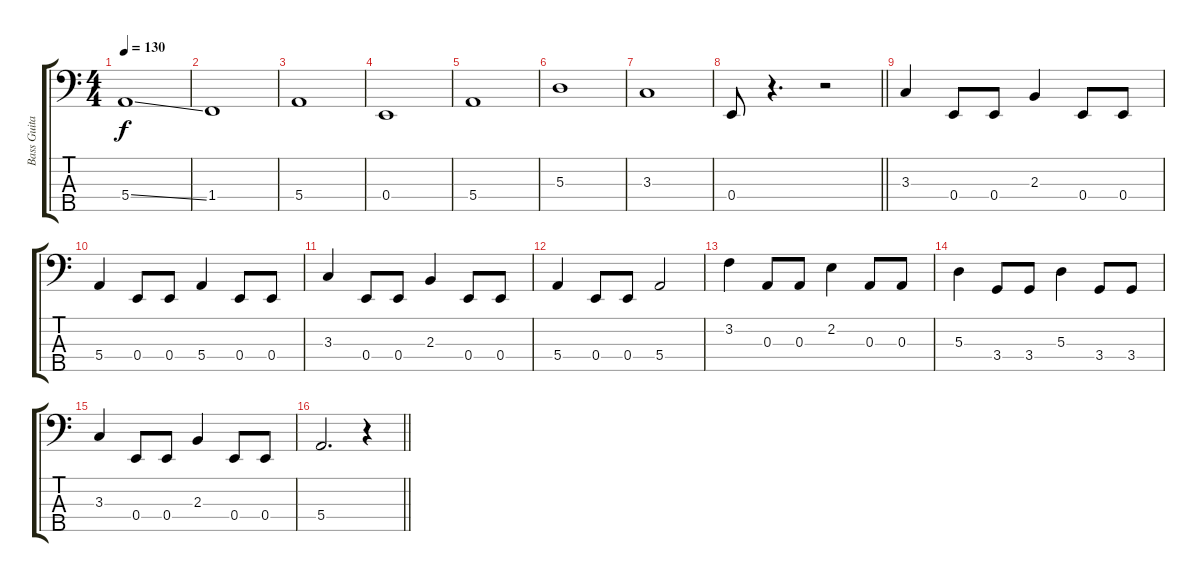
\track ("Bass Guitar" "Bass Guita") {instrument electricbassfinger}
\staff {score tabs}
\tuning (G2 D2 A1 E1 B0) {hide}
\ts (4 4)
\tempo 130
\clef f4
\ks c
5.4{ss}.1{dy f} |
1.4.1 |
5.4.1 |
0.4.1 |
5.4.1 |
5.3.1 |
3.3.1 |
\barLineRight lightlight
0.4.8 r.4{d} r.2 |
3.3.4 0.4.8 0.4.8 2.3.4 0.4.8 0.4.8 |
5.4.4 0.4.8 0.4.8 5.4.4 0.4.8 0.4.8 |
3.3.4 0.4.8 0.4.8 2.3.4 0.4.8 0.4.8 |
5.4.4 0.4.8 0.4.8 5.4.2 |
3.2.4 0.3.8 0.3.8 2.2.4 0.3.8 0.3.8 |
5.3.4 3.4.8 3.4.8 5.3.4 3.4.8 3.4.8 |
3.3.4 0.4.8 0.4.8 2.3.4 0.4.8 0.4.8 |
\barLineRight lightlight
5.4.2{d} r.4
